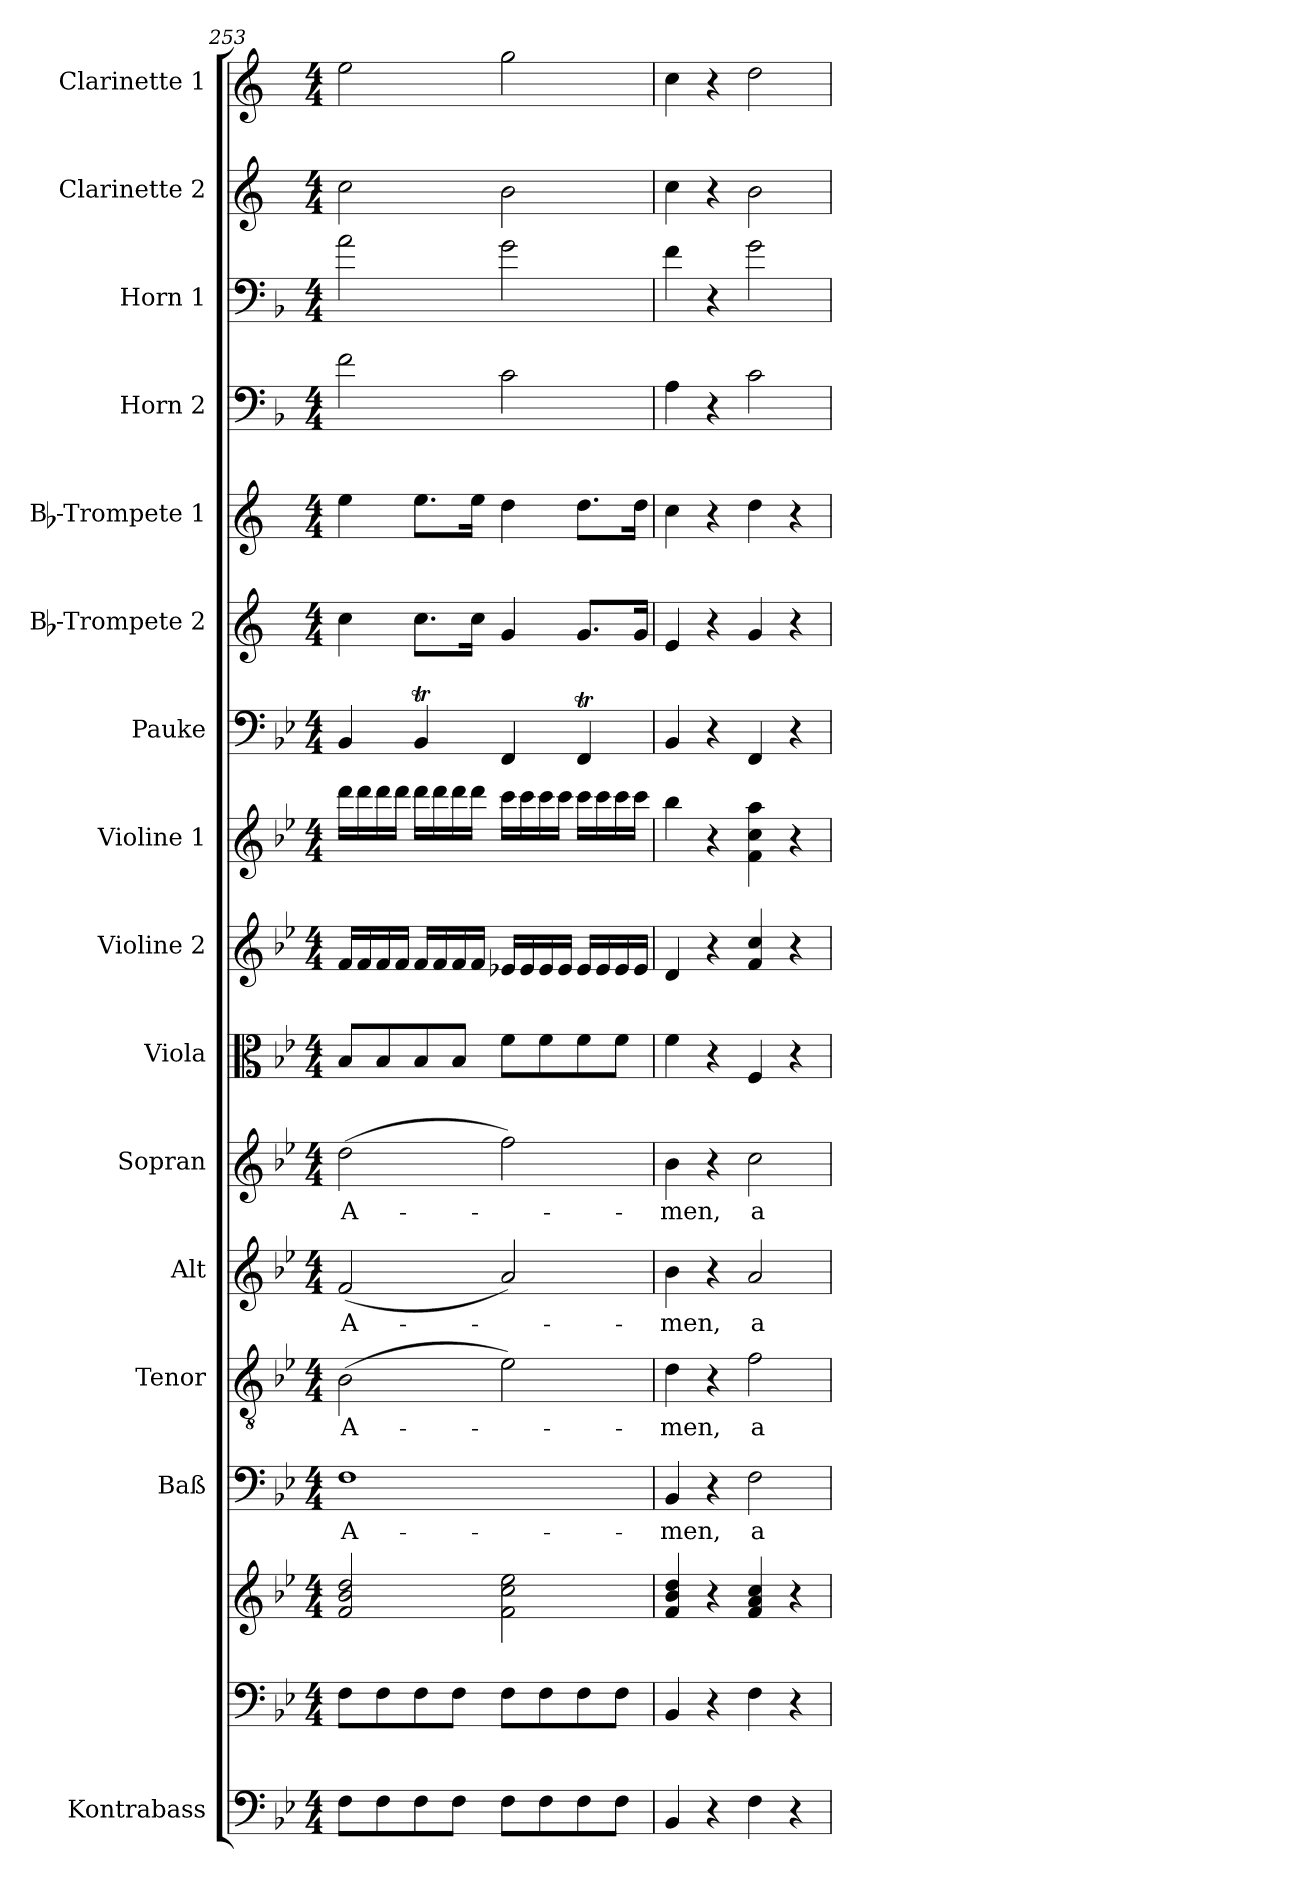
**kern	**kern	**kern	**kern	**text	**kern	**text	**kern	**text	**kern	**text	**kern	**kern	**kern	**kern	**kern	**kern	**kern	**kern	**kern	**kern
*part16	*part15	*part15	*part14	*part14	*part13	*part13	*part12	*part12	*part11	*part11	*part10	*part9	*part8	*part7	*part6	*part5	*part4	*part3	*part2	*part1
*staff17	*staff16	*staff15	*staff14	*staff14	*staff13	*staff13	*staff12	*staff12	*staff11	*staff11	*staff10	*staff9	*staff8	*staff7	*staff6	*staff5	*staff4	*staff3	*staff2	*staff1
*I"Kontrabass	*	*	*I"Baß	*	*I"Tenor	*	*I"Alt	*	*I"Sopran	*	*I"Viola	*I"Violine 2	*I"Violine 1	*I"Pauke	*I"Bb-Trompete 2	*I"Bb-Trompete 1	*I"Horn 2	*I"Horn 1	*I"Clarinette 2	*I"Clarinette 1
*I'Kb.	*	*	*I'Baß	*	*I'Ten	*	*I'Alt	*	*I'Sop	*	*I'Vla.	*I'Vln. 2	*I'Vln. 1	*I'Pk.	*I'Bb Trp. 2	*I'Bb Trp. 1	*I'Hrn. 2	*I'Hrn. 1	*I'Cl. 2	*I'Cl. 1
*clefF4	*clefF4	*clefG2	*clefF4	*	*clefGv2	*	*clefG2	*	*clefG2	*	*clefC3	*clefG2	*clefG2	*clefF4	*clefG2	*clefG2	*clefF4	*clefF4	*clefG2	*clefG2
*ITrd7c12	*	*	*	*	*	*	*	*	*	*	*	*	*	*	*ITrd1c2	*ITrd1c2	*ITrd4c7	*ITrd4c7	*ITrd1c2	*ITrd1c2
*k[b-e-]	*k[b-e-]	*k[b-e-]	*k[b-e-]	*	*k[b-e-]	*	*k[b-e-]	*	*k[b-e-]	*	*k[b-e-]	*k[b-e-]	*k[b-e-]	*k[b-e-]	*k[b-e-]	*k[b-e-]	*k[b-e-]	*k[b-e-]	*k[b-e-]	*k[b-e-]
*B-:	*B-:	*B-:	*B-:	*	*B-:	*	*B-:	*	*B-:	*	*B-:	*B-:	*B-:	*B-:	*B-:	*B-:	*B-:	*B-:	*B-:	*B-:
*M4/4	*M4/4	*M4/4	*M4/4	*	*M4/4	*	*M4/4	*	*M4/4	*	*M4/4	*M4/4	*M4/4	*M4/4	*M4/4	*M4/4	*M4/4	*M4/4	*M4/4	*M4/4
=253	=253	=253	=253	=253	=253	=253	=253	=253	=253	=253	=253	=253	=253	=253	=253	=253	=253	=253	=253	=253
!	!	!	!	!LO:LY:b	!	!LO:LY:b	!	!LO:LY:b	!	!LO:LY:b	!	!	!	!	!	!	!	!	!	!
8FF\L	8F\L	2f/ 2b-/ 2dd/	1F	A-	(>2B-\	A-	(<2f/	A-	(>2dd\	A-	8B-/L	16f/LL	16ddd\LL	4BB-/	4b-\	4dd\	2B-\	2d\	2b-\	2dd\
.	.	.	.	.	.	.	.	.	.	.	.	16f/	16ddd\	.	.	.	.	.	.	.
8FF\	8F\	.	.	.	.	.	.	.	.	.	8B-/	16f/	16ddd\	.	.	.	.	.	.	.
.	.	.	.	.	.	.	.	.	.	.	.	16f/JJ	16ddd\JJ	.	.	.	.	.	.	.
8FF\	8F\	.	.	.	.	.	.	.	.	.	8B-/	16f/LL	16ddd\LL	4BB-T/	8.b-\L	8.dd\L	.	.	.	.
.	.	.	.	.	.	.	.	.	.	.	.	16f/	16ddd\	.	.	.	.	.	.	.
8FF\J	8F\J	.	.	.	.	.	.	.	.	.	8B-/J	16f/	16ddd\	.	.	.	.	.	.	.
.	.	.	.	.	.	.	.	.	.	.	.	16f/JJ	16ddd\JJ	.	16b-\Jk	16dd\Jk	.	.	.	.
8FF\L	8F\L	2f\ 2cc\ 2ee-\	.	.	2e-\)	.	2a/)	.	2ff\)	.	8f\L	16e-X/LL	16ccc\LL	4FF/	4f/	4cc\	2F\	2c\	2a\	2ff\
.	.	.	.	.	.	.	.	.	.	.	.	16e-/	16ccc\	.	.	.	.	.	.	.
8FF\	8F\	.	.	.	.	.	.	.	.	.	8f\	16e-/	16ccc\	.	.	.	.	.	.	.
.	.	.	.	.	.	.	.	.	.	.	.	16e-/JJ	16ccc\JJ	.	.	.	.	.	.	.
8FF\	8F\	.	.	.	.	.	.	.	.	.	8f\	16e-/LL	16ccc\LL	4FFT/	8.f/L	8.cc\L	.	.	.	.
.	.	.	.	.	.	.	.	.	.	.	.	16e-/	16ccc\	.	.	.	.	.	.	.
8FF\J	8F\J	.	.	.	.	.	.	.	.	.	8f\J	16e-/	16ccc\	.	.	.	.	.	.	.
.	.	.	.	.	.	.	.	.	.	.	.	16e-/JJ	16ccc\JJ	.	16f/Jk	16cc\Jk	.	.	.	.
=254	=254	=254	=254	=254	=254	=254	=254	=254	=254	=254	=254	=254	=254	=254	=254	=254	=254	=254	=254	=254
!	!	!	!	!LO:LY:b	!	!LO:LY:b	!	!LO:LY:b	!	!LO:LY:b	!	!	!	!	!	!	!	!	!	!
4BBB-/	4BB-/	4f/ 4b-/ 4dd/	4BB-/	-men,	4d\	-men,	4b-\	-men,	4b-\	-men,	4f\	4d/	4bb-\	4BB-/	4d/	4b-\	4D\	4B-\	4b-\	4b-\
4r	4r	4r	4r	.	4r	.	4r	.	4r	.	4r	4r	4r	4r	4r	4r	4r	4r	4r	4r
!	!	!	!	!LO:LY:b	!	!LO:LY:b	!	!LO:LY:b	!	!LO:LY:b	!	!	!	!	!	!	!	!	!	!
4FF\	4F\	4f/ 4a/ 4cc/	2F\	a-	2f\	a-	2a/	a-	2cc\	a-	4F/	4f/ 4cc/	4f\ 4cc\ 4aa\	4FF/	4f/	4cc\	2F\	2c\	2a\	2cc\
4r	4r	4r	.	.	.	.	.	.	.	.	4r	4r	4r	4r	4r	4r	.	.	.	.
=	=	=	=	=	=	=	=	=	=	=	=	=	=	=	=	=	=	=	=	=
*-	*-	*-	*-	*-	*-	*-	*-	*-	*-	*-	*-	*-	*-	*-	*-	*-	*-	*-	*-	*-
